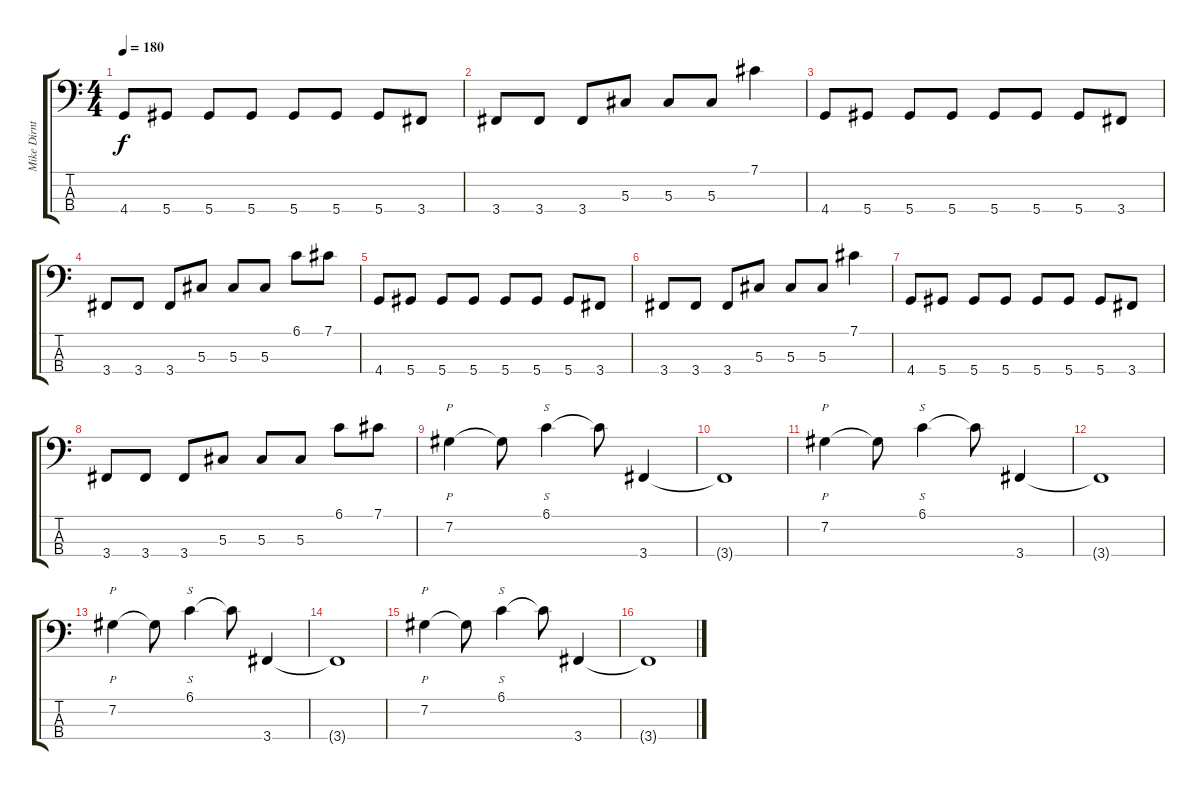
\track ("Mike Dirnt" "Mike Dirnt") {instrument electricbassfinger}
\staff {score tabs}
\tuning (Gb2 Db2 Ab1 Eb1) {hide}
\ts (4 4)
\tempo 180
\clef f4
\ks c
4.4.8{dy f} 5.4.8 5.4.8 5.4.8 5.4.8 5.4.8 5.4.8 3.4.8 |
3.4.8 3.4.8 3.4.8 5.3.8 5.3.8 5.3.8 7.1.4 |
4.4.8 5.4.8 5.4.8 5.4.8 5.4.8 5.4.8 5.4.8 3.4.8 |
3.4.8 3.4.8 3.4.8 5.3.8 5.3.8 5.3.8 6.1.8 7.1.8 |
4.4.8 5.4.8 5.4.8 5.4.8 5.4.8 5.4.8 5.4.8 3.4.8 |
3.4.8 3.4.8 3.4.8 5.3.8 5.3.8 5.3.8 7.1.4 |
4.4.8 5.4.8 5.4.8 5.4.8 5.4.8 5.4.8 5.4.8 3.4.8 |
3.4.8 3.4.8 3.4.8 5.3.8 5.3.8 5.3.8 6.1.8 7.1.8 |
7.2.4{p} 7.2{t}.8 6.1.4{s} 6.1{t}.8 3.4.4 |
3.4{t}.1 |
7.2.4{p} 7.2{t}.8 6.1.4{s} 6.1{t}.8 3.4.4 |
3.4{t}.1 |
7.2.4{p} 7.2{t}.8 6.1.4{s} 6.1{t}.8 3.4.4 |
3.4{t}.1 |
7.2.4{p} 7.2{t}.8 6.1.4{s} 6.1{t}.8 3.4.4 |
3.4{t}.1
